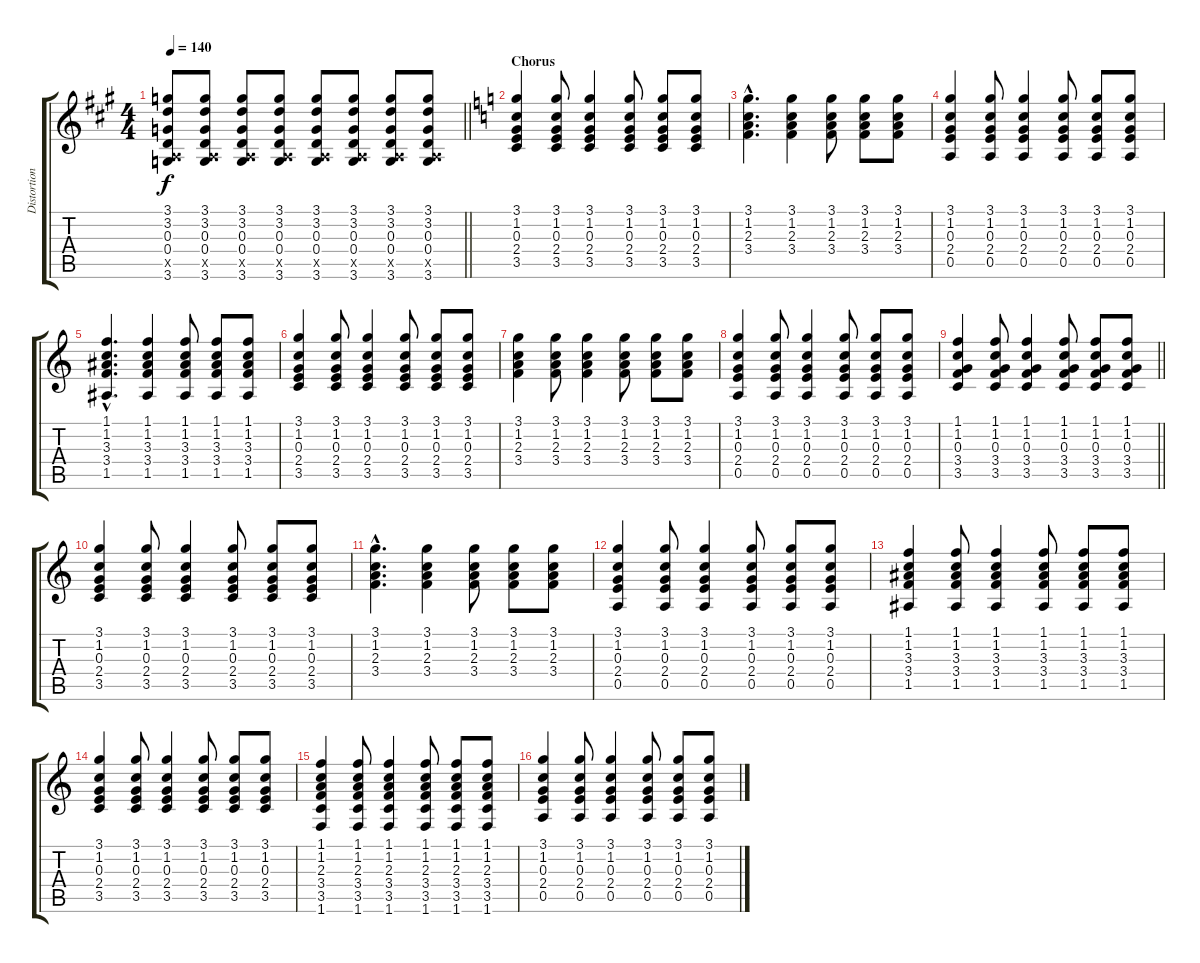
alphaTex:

\track ("Distortion Guitar 3" "Distortion") {instrument distortionguitar}
\staff {score tabs}
\tuning (E4 B3 G3 D3 A2 E2) {hide}
\ts (4 4)
\tempo 140
\clef g2
\barLineRight lightlight
\ks a
(3.1 3.2 0.3 0.4 0.5{x} 3.6).8{dy f} (3.1 3.2 0.3 0.4 0.5{x} 3.6).8 (3.1 3.2 0.3 0.4 0.5{x} 3.6).8 (3.1 3.2 0.3 0.4 0.5{x} 3.6).8 (3.1 3.2 0.3 0.4 0.5{x} 3.6).8 (3.1 3.2 0.3 0.4 0.5{x} 3.6).8 (3.1 3.2 0.3 0.4 0.5{x} 3.6).8 (3.1 3.2 0.3 0.4 0.5{x} 3.6).8 |
\section ("" "Chorus")
\ks c
(3.1 1.2 0.3 2.4 3.5).4 (3.1 1.2 0.3 2.4 3.5).8 (3.1 1.2 0.3 2.4 3.5).4 (3.1 1.2 0.3 2.4 3.5).8 (3.1 1.2 0.3 2.4 3.5).8 (3.1 1.2 0.3 2.4 3.5).8 |
(3.1{hac} 1.2{hac} 2.3{hac} 3.4{hac}).4{d} (3.1 1.2 2.3 3.4).4 (3.1 1.2 2.3 3.4).8 (3.1 1.2 2.3 3.4).8 (3.1 1.2 2.3 3.4).8 |
(3.1 1.2 0.3 2.4 0.5).4 (3.1 1.2 0.3 2.4 0.5).8 (3.1 1.2 0.3 2.4 0.5).4 (3.1 1.2 0.3 2.4 0.5).8 (3.1 1.2 0.3 2.4 0.5).8 (3.1 1.2 0.3 2.4 0.5).8 |
(1.1{hac} 1.2{hac} 3.3{hac} 3.4{hac} 1.5{hac}).4{d} (1.1 1.2 3.3 3.4 1.5).4 (1.1 1.2 3.3 3.4 1.5).8 (1.1 1.2 3.3 3.4 1.5).8 (1.1 1.2 3.3 3.4 1.5).8 |
(3.1 1.2 0.3 2.4 3.5).4 (3.1 1.2 0.3 2.4 3.5).8 (3.1 1.2 0.3 2.4 3.5).4 (3.1 1.2 0.3 2.4 3.5).8 (3.1 1.2 0.3 2.4 3.5).8 (3.1 1.2 0.3 2.4 3.5).8 |
(3.1 1.2 2.3 3.4).4 (3.1 1.2 2.3 3.4).8 (3.1 1.2 2.3 3.4).4 (3.1 1.2 2.3 3.4).8 (3.1 1.2 2.3 3.4).8 (3.1 1.2 2.3 3.4).8 |
(3.1 1.2 0.3 2.4 0.5).4 (3.1 1.2 0.3 2.4 0.5).8 (3.1 1.2 0.3 2.4 0.5).4 (3.1 1.2 0.3 2.4 0.5).8 (3.1 1.2 0.3 2.4 0.5).8 (3.1 1.2 0.3 2.4 0.5).8 |
\barLineRight lightlight
(1.1 1.2 0.3 3.4 3.5).4 (1.1 1.2 0.3 3.4 3.5).8 (1.1 1.2 0.3 3.4 3.5).4 (1.1 1.2 0.3 3.4 3.5).8 (1.1 1.2 0.3 3.4 3.5).8 (1.1 1.2 0.3 3.4 3.5).8 |
(3.1 1.2 0.3 2.4 3.5).4 (3.1 1.2 0.3 2.4 3.5).8 (3.1 1.2 0.3 2.4 3.5).4 (3.1 1.2 0.3 2.4 3.5).8 (3.1 1.2 0.3 2.4 3.5).8 (3.1 1.2 0.3 2.4 3.5).8 |
(3.1{hac} 1.2{hac} 2.3{hac} 3.4{hac}).4{d} (3.1 1.2 2.3 3.4).4 (3.1 1.2 2.3 3.4).8 (3.1 1.2 2.3 3.4).8 (3.1 1.2 2.3 3.4).8 |
(3.1 1.2 0.3 2.4 0.5).4 (3.1 1.2 0.3 2.4 0.5).8 (3.1 1.2 0.3 2.4 0.5).4 (3.1 1.2 0.3 2.4 0.5).8 (3.1 1.2 0.3 2.4 0.5).8 (3.1 1.2 0.3 2.4 0.5).8 |
(1.1 1.2 3.3 3.4 1.5).4 (1.1 1.2 3.3 3.4 1.5).8 (1.1 1.2 3.3 3.4 1.5).4 (1.1 1.2 3.3 3.4 1.5).8 (1.1 1.2 3.3 3.4 1.5).8 (1.1 1.2 3.3 3.4 1.5).8 |
(3.1 1.2 0.3 2.4 3.5).4 (3.1 1.2 0.3 2.4 3.5).8 (3.1 1.2 0.3 2.4 3.5).4 (3.1 1.2 0.3 2.4 3.5).8 (3.1 1.2 0.3 2.4 3.5).8 (3.1 1.2 0.3 2.4 3.5).8 |
(1.1 1.2 2.3 3.4 3.5 1.6).4 (1.1 1.2 2.3 3.4 3.5 1.6).8 (1.1 1.2 2.3 3.4 3.5 1.6).4 (1.1 1.2 2.3 3.4 3.5 1.6).8 (1.1 1.2 2.3 3.4 3.5 1.6).8 (1.1 1.2 2.3 3.4 3.5 1.6).8 |
(3.1 1.2 0.3 2.4 0.5).4 (3.1 1.2 0.3 2.4 0.5).8 (3.1 1.2 0.3 2.4 0.5).4 (3.1 1.2 0.3 2.4 0.5).8 (3.1 1.2 0.3 2.4 0.5).8 (3.1 1.2 0.3 2.4 0.5).8
